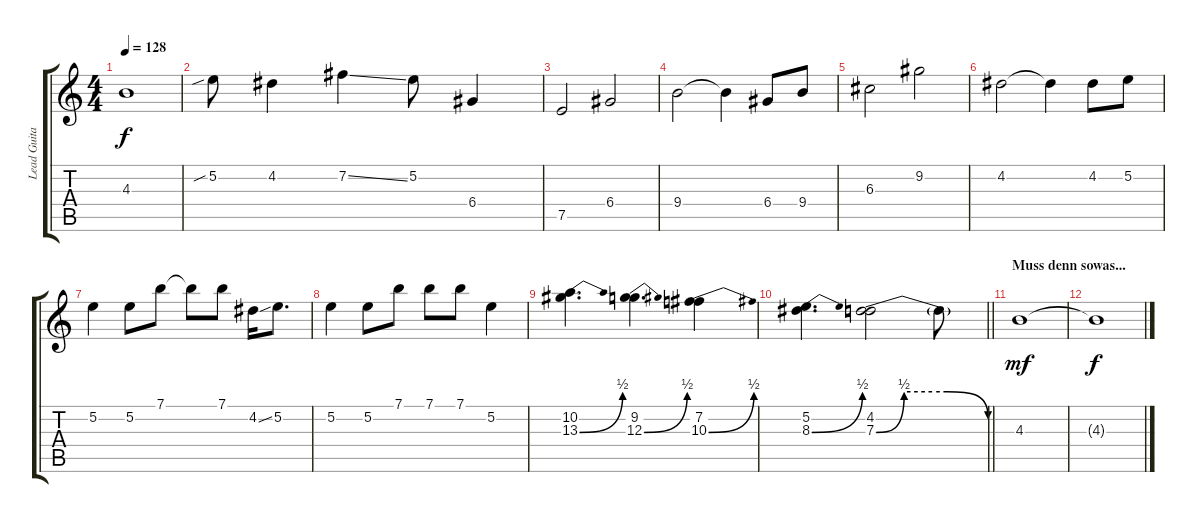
\track ("Lead Guitar" "Lead Guita") {instrument electricguitarclean}
\staff {score tabs}
\tuning (E4 B3 G3 D3 A2 E2) {hide}
\ts (4 4)
\tempo 128
\clef g2
\ks c
4.3{t}.1{dy f} |
5.2{sib}.8 4.2.4 7.2{ss}.4 5.2.8 6.4.4 |
7.5.2 6.4.2 |
9.4.2 9.4{t}.4 6.4.8 9.4.8 |
6.3.2 9.2.2 |
4.2.2 4.2{t}.4 4.2.8 5.2.8 |
5.2.4 5.2.8 7.1.8 7.1{t}.8 7.1.8 4.2{ss}.16 5.2.8{d} |
5.2.4 5.2.8 7.1.8 7.1.8 7.1.8 5.2.4 |
(10.2 13.3{be (bend 0 0 60 2)}).4{d} (9.2 12.3{be (bend 0 0 60 2)}).4{d} (7.2 10.3{be (bend 0 0 60 2)}).4 |
\barLineRight lightlight
(5.2 8.3{be (bend 0 0 60 2)}).4{d} (4.2 7.3{be (custom 0 0 15 2 30 2 38 2 60 0)}).2 7.3{t}.8 |
\section ("" "Muss denn sowas...")
4.3.1{dy mf} |
4.3{t}.1{dy f}
